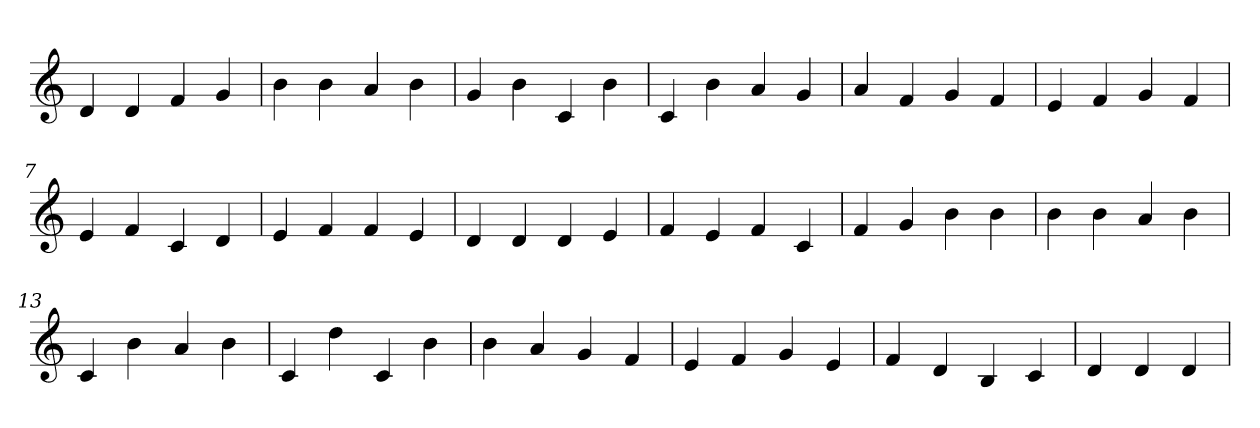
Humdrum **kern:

**kern
*part1
*staff1
*clefG2
=1
4d
4d
4f
4g
=2
4b
4b
4a
4b
=3
4g
4b
4c
4b
=4
4c
4b
4a
4g
=5
4a
4f
4g
4f
=6
4e
4f
4g
4f
=7
4e
4f
4c
4d
=8
4e
4f
4f
4e
=9
4d
4d
4d
4e
=10
4f
4e
4f
4c
=11
4f
4g
4b
4b
=12
4b
4b
4a
4b
=13
4c
4b
4a
4b
=14
4c
4dd
4c
4b
=15
4b
4a
4g
4f
=16
4e
4f
4g
4e
=17
4f
4d
4B
4c
=18
4d
4d
4d
=
*-
